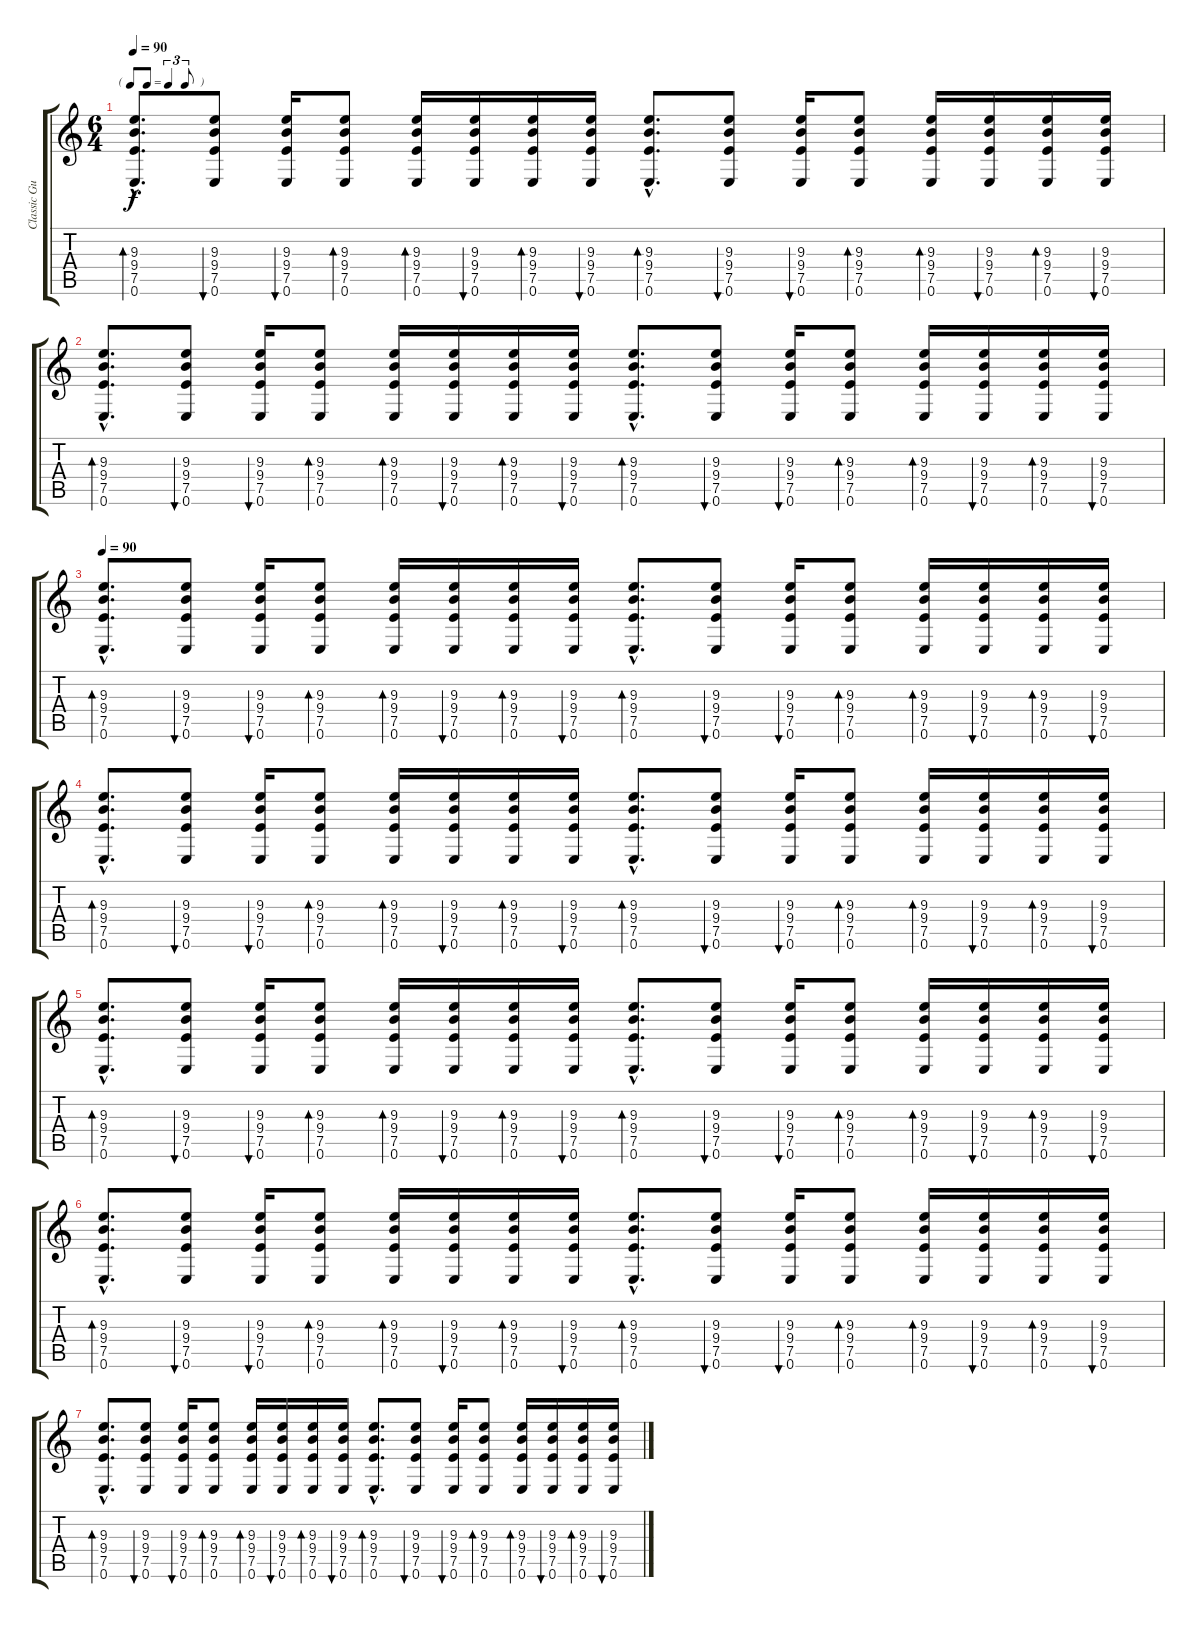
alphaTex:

\track ("Classic Guitar" "Classic Gu") {instrument acousticguitarnylon}
\staff {score tabs}
\tuning (E4 B3 G3 D3 A2 E2) {hide}
\ts (6 4)
\tf triplet8th
\tempo 90
\clef g2
\ks c
(9.3{hac} 9.4{hac} 7.5{hac} 0.6{hac}).8{d bd 60 dy f} (9.3 9.4 7.5 0.6).8{bu 60} (9.3 9.4 7.5 0.6).16{bu 60} (9.3 9.4 7.5 0.6).8{bd 60} (9.3 9.4 7.5 0.6).16{bd 60} (9.3 9.4 7.5 0.6).16{bu 60} (9.3 9.4 7.5 0.6).16{bd 60} (9.3 9.4 7.5 0.6).16{bu 60} (9.3{hac} 9.4{hac} 7.5{hac} 0.6{hac}).8{d bd 60} (9.3 9.4 7.5 0.6).8{bu 60} (9.3 9.4 7.5 0.6).16{bu 60} (9.3 9.4 7.5 0.6).8{bd 60} (9.3 9.4 7.5 0.6).16{bd 60} (9.3 9.4 7.5 0.6).16{bu 60} (9.3 9.4 7.5 0.6).16{bd 60} (9.3 9.4 7.5 0.6).16{bu 60} |
(9.3{hac} 9.4{hac} 7.5{hac} 0.6{hac}).8{d bd 60} (9.3 9.4 7.5 0.6).8{bu 60} (9.3 9.4 7.5 0.6).16{bu 60} (9.3 9.4 7.5 0.6).8{bd 60} (9.3 9.4 7.5 0.6).16{bd 60} (9.3 9.4 7.5 0.6).16{bu 60} (9.3 9.4 7.5 0.6).16{bd 60} (9.3 9.4 7.5 0.6).16{bu 60} (9.3{hac} 9.4{hac} 7.5{hac} 0.6{hac}).8{d bd 60} (9.3 9.4 7.5 0.6).8{bu 60} (9.3 9.4 7.5 0.6).16{bu 60} (9.3 9.4 7.5 0.6).8{bd 60} (9.3 9.4 7.5 0.6).16{bd 60} (9.3 9.4 7.5 0.6).16{bu 60} (9.3 9.4 7.5 0.6).16{bd 60} (9.3 9.4 7.5 0.6).16{bu 60} |
\tempo 90
(9.3{hac} 9.4{hac} 7.5{hac} 0.6{hac}).8{d bd 60} (9.3 9.4 7.5 0.6).8{bu 60} (9.3 9.4 7.5 0.6).16{bu 60} (9.3 9.4 7.5 0.6).8{bd 60} (9.3 9.4 7.5 0.6).16{bd 60} (9.3 9.4 7.5 0.6).16{bu 60} (9.3 9.4 7.5 0.6).16{bd 60} (9.3 9.4 7.5 0.6).16{bu 60} (9.3{hac} 9.4{hac} 7.5{hac} 0.6{hac}).8{d bd 60} (9.3 9.4 7.5 0.6).8{bu 60} (9.3 9.4 7.5 0.6).16{bu 60} (9.3 9.4 7.5 0.6).8{bd 60} (9.3 9.4 7.5 0.6).16{bd 60} (9.3 9.4 7.5 0.6).16{bu 60} (9.3 9.4 7.5 0.6).16{bd 60} (9.3 9.4 7.5 0.6).16{bu 60} |
(9.3{hac} 9.4{hac} 7.5{hac} 0.6{hac}).8{d bd 60 volume 9} (9.3 9.4 7.5 0.6).8{bu 60} (9.3 9.4 7.5 0.6).16{bu 60} (9.3 9.4 7.5 0.6).8{bd 60} (9.3 9.4 7.5 0.6).16{bd 60} (9.3 9.4 7.5 0.6).16{bu 60} (9.3 9.4 7.5 0.6).16{bd 60} (9.3 9.4 7.5 0.6).16{bu 60} (9.3{hac} 9.4{hac} 7.5{hac} 0.6{hac}).8{d bd 60} (9.3 9.4 7.5 0.6).8{bu 60} (9.3 9.4 7.5 0.6).16{bu 60} (9.3 9.4 7.5 0.6).8{bd 60} (9.3 9.4 7.5 0.6).16{bd 60} (9.3 9.4 7.5 0.6).16{bu 60} (9.3 9.4 7.5 0.6).16{bd 60} (9.3 9.4 7.5 0.6).16{bu 60} |
(9.3{hac} 9.4{hac} 7.5{hac} 0.6{hac}).8{d bd 60 volume 5} (9.3 9.4 7.5 0.6).8{bu 60} (9.3 9.4 7.5 0.6).16{bu 60} (9.3 9.4 7.5 0.6).8{bd 60} (9.3 9.4 7.5 0.6).16{bd 60} (9.3 9.4 7.5 0.6).16{bu 60} (9.3 9.4 7.5 0.6).16{bd 60} (9.3 9.4 7.5 0.6).16{bu 60} (9.3{hac} 9.4{hac} 7.5{hac} 0.6{hac}).8{d bd 60} (9.3 9.4 7.5 0.6).8{bu 60} (9.3 9.4 7.5 0.6).16{bu 60} (9.3 9.4 7.5 0.6).8{bd 60} (9.3 9.4 7.5 0.6).16{bd 60} (9.3 9.4 7.5 0.6).16{bu 60} (9.3 9.4 7.5 0.6).16{bd 60} (9.3 9.4 7.5 0.6).16{bu 60} |
(9.3{hac} 9.4{hac} 7.5{hac} 0.6{hac}).8{d bd 60 volume 3} (9.3 9.4 7.5 0.6).8{bu 60} (9.3 9.4 7.5 0.6).16{bu 60} (9.3 9.4 7.5 0.6).8{bd 60} (9.3 9.4 7.5 0.6).16{bd 60} (9.3 9.4 7.5 0.6).16{bu 60} (9.3 9.4 7.5 0.6).16{bd 60} (9.3 9.4 7.5 0.6).16{bu 60} (9.3{hac} 9.4{hac} 7.5{hac} 0.6{hac}).8{d bd 60} (9.3 9.4 7.5 0.6).8{bu 60} (9.3 9.4 7.5 0.6).16{bu 60} (9.3 9.4 7.5 0.6).8{bd 60} (9.3 9.4 7.5 0.6).16{bd 60} (9.3 9.4 7.5 0.6).16{bu 60} (9.3 9.4 7.5 0.6).16{bd 60} (9.3 9.4 7.5 0.6).16{bu 60} |
(9.3{hac} 9.4{hac} 7.5{hac} 0.6{hac}).8{d bd 60 volume 0} (9.3 9.4 7.5 0.6).8{bu 60} (9.3 9.4 7.5 0.6).16{bu 60} (9.3 9.4 7.5 0.6).8{bd 60} (9.3 9.4 7.5 0.6).16{bd 60} (9.3 9.4 7.5 0.6).16{bu 60} (9.3 9.4 7.5 0.6).16{bd 60} (9.3 9.4 7.5 0.6).16{bu 60} (9.3{hac} 9.4{hac} 7.5{hac} 0.6{hac}).8{d bd 60} (9.3 9.4 7.5 0.6).8{bu 60} (9.3 9.4 7.5 0.6).16{bu 60} (9.3 9.4 7.5 0.6).8{bd 60} (9.3 9.4 7.5 0.6).16{bd 60} (9.3 9.4 7.5 0.6).16{bu 60} (9.3 9.4 7.5 0.6).16{bd 60} (9.3 9.4 7.5 0.6).16{bu 60}
